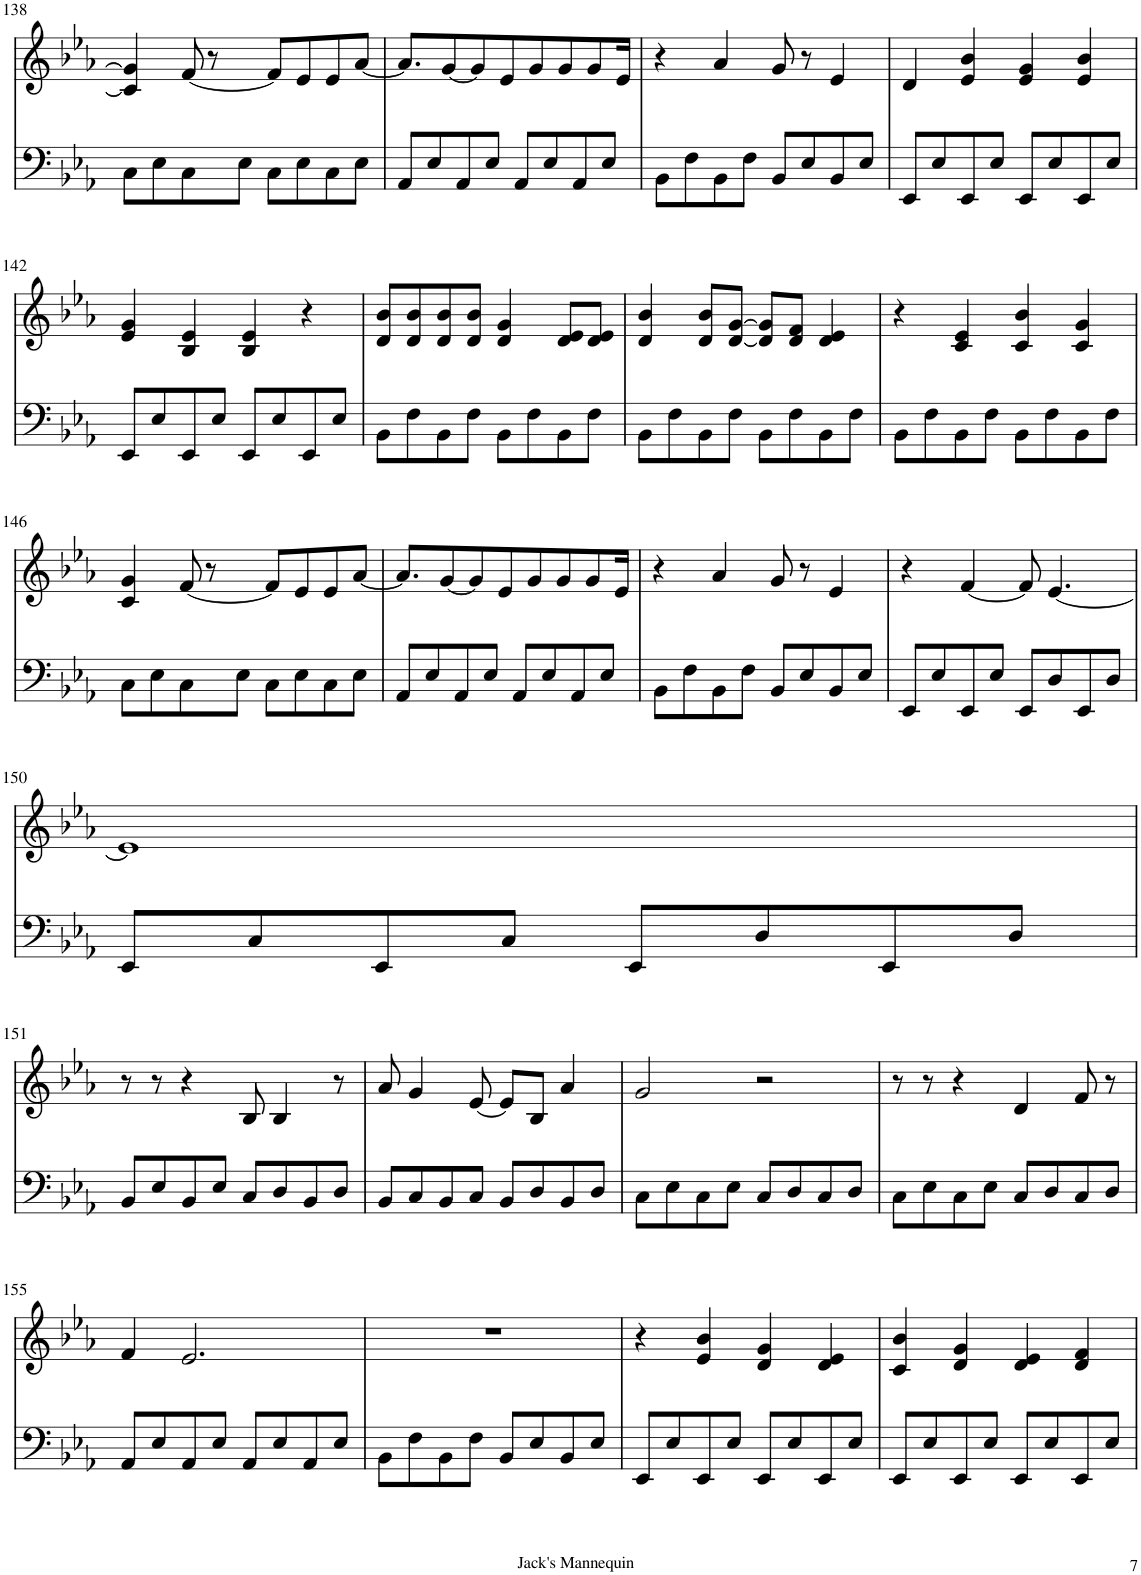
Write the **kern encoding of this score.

**kern	**kern
*part1	*part1
*staff2	*staff1
*I"Piano	*
*I'Pno.	*
!!LO:PB:g=z
*clefF4	*clefG2
*k[b-e-a-]	*k[b-e-a-]
*M4/4	*M4/4
*met(c)	*met(c)
=138	=138
8C\L	4c/] 4g/]
8E-\	.
8C\	[8f/
8E-\J	8r
8C\L	8f/L]
8E-\	8e-/
8C\	8e-/
8E-\J	[8a-/J
=139	=139
8AA-/L	8.a-/L]
8E-/	.
.	[8g/
8AA-/	.
.	8g/]
8E-/J	.
.	8e-/
8AA-/L	.
.	8g/
8E-/	.
.	8g/
8AA-/	.
.	8g/
8E-/J	.
.	16e-/Jk
=140	=140
8BB-\L	4r
8F\	.
8BB-\	4a-/
8F\J	.
8BB-/L	8g/
8E-/	8r
8BB-/	4e-/
8E-/J	.
=141	=141
8EE-/L	4d/
8E-/	.
8EE-/	4e-/ 4b-/
8E-/J	.
8EE-/L	4e-/ 4g/
8E-/	.
8EE-/	4e-/ 4b-/
8E-/J	.
!!LO:LB:g=z
=142	=142
8EE-/L	4e-/ 4g/
8E-/	.
8EE-/	4B-/ 4e-/
8E-/J	.
8EE-/L	4B-/ 4e-/
8E-/	.
8EE-/	4r
8E-/J	.
=143	=143
8BB-\L	8d/ 8b-/L
8F\	8d/ 8b-/
8BB-\	8d/ 8b-/
8F\J	8d/ 8b-/J
8BB-\L	4d/ 4g/
8F\	.
8BB-\	8d/ 8e-/L
8F\J	8d/ 8e-/J
=144	=144
8BB-\L	4d/ 4b-/
8F\	.
8BB-\	8d/ 8b-/L
8F\J	[8d/ [8g/J
8BB-\L	8d/] 8g/]L
8F\	8d/ 8f/J
8BB-\	4d/ 4e-/
8F\J	.
=145	=145
8BB-\L	4r
8F\	.
8BB-\	4c/ 4e-/
8F\J	.
8BB-\L	4c/ 4b-/
8F\	.
8BB-\	4c/ 4g/
8F\J	.
!!LO:LB:g=z
=146	=146
8C\L	4c/ 4g/
8E-\	.
8C\	[8f/
8E-\J	8r
8C\L	8f/L]
8E-\	8e-/
8C\	8e-/
8E-\J	[8a-/J
=147	=147
8AA-/L	8.a-/L]
8E-/	.
.	[8g/
8AA-/	.
.	8g/]
8E-/J	.
.	8e-/
8AA-/L	.
.	8g/
8E-/	.
.	8g/
8AA-/	.
.	8g/
8E-/J	.
.	16e-/Jk
=148	=148
8BB-\L	4r
8F\	.
8BB-\	4a-/
8F\J	.
8BB-/L	8g/
8E-/	8r
8BB-/	4e-/
8E-/J	.
=149	=149
8EE-/L	4r
8E-/	.
8EE-/	[4f/
8E-/J	.
8EE-/L	8f/]
8D/	[4.e-/
8EE-/	.
8D/J	.
!!LO:LB:g=z
=150	=150
8EE-/L	1e-]
8C/	.
8EE-/	.
8C/J	.
8EE-/L	.
8D/	.
8EE-/	.
8D/J	.
!!LO:LB:g=z
=151	=151
8BB-/L	8r
8E-/	8r
8BB-/	4r
8E-/J	.
8C/L	8B-/
8D/	4B-/
8BB-/	.
8D/J	8r
=152	=152
8BB-/L	8a-/
8C/	4g/
8BB-/	.
8C/J	[8e-/
8BB-/L	8e-/L]
8D/	8B-/J
8BB-/	4a-/
8D/J	.
=153	=153
8C\L	2g/
8E-\	.
8C\	.
8E-\J	.
8C/L	2r
8D/	.
8C/	.
8D/J	.
=154	=154
8C\L	8r
8E-\	8r
8C\	4r
8E-\J	.
8C/L	4d/
8D/	.
8C/	8f/
8D/J	8r
!!LO:LB:g=z
=155	=155
8AA-/L	4f/
8E-/	.
8AA-/	2.e-/
8E-/J	.
8AA-/L	.
8E-/	.
8AA-/	.
8E-/J	.
=156	=156
8BB-\L	1r
8F\	.
8BB-\	.
8F\J	.
8BB-/L	.
8E-/	.
8BB-/	.
8E-/J	.
=157	=157
8EE-/L	4r
8E-/	.
8EE-/	4e-/ 4b-/
8E-/J	.
8EE-/L	4d/ 4g/
8E-/	.
8EE-/	4d/ 4e-/
8E-/J	.
=158	=158
8EE-/L	4c/ 4b-/
8E-/	.
8EE-/	4d/ 4g/
8E-/J	.
8EE-/L	4d/ 4e-/
8E-/	.
8EE-/	4d/ 4f/
8E-/J	.
=	=
*-	*-
